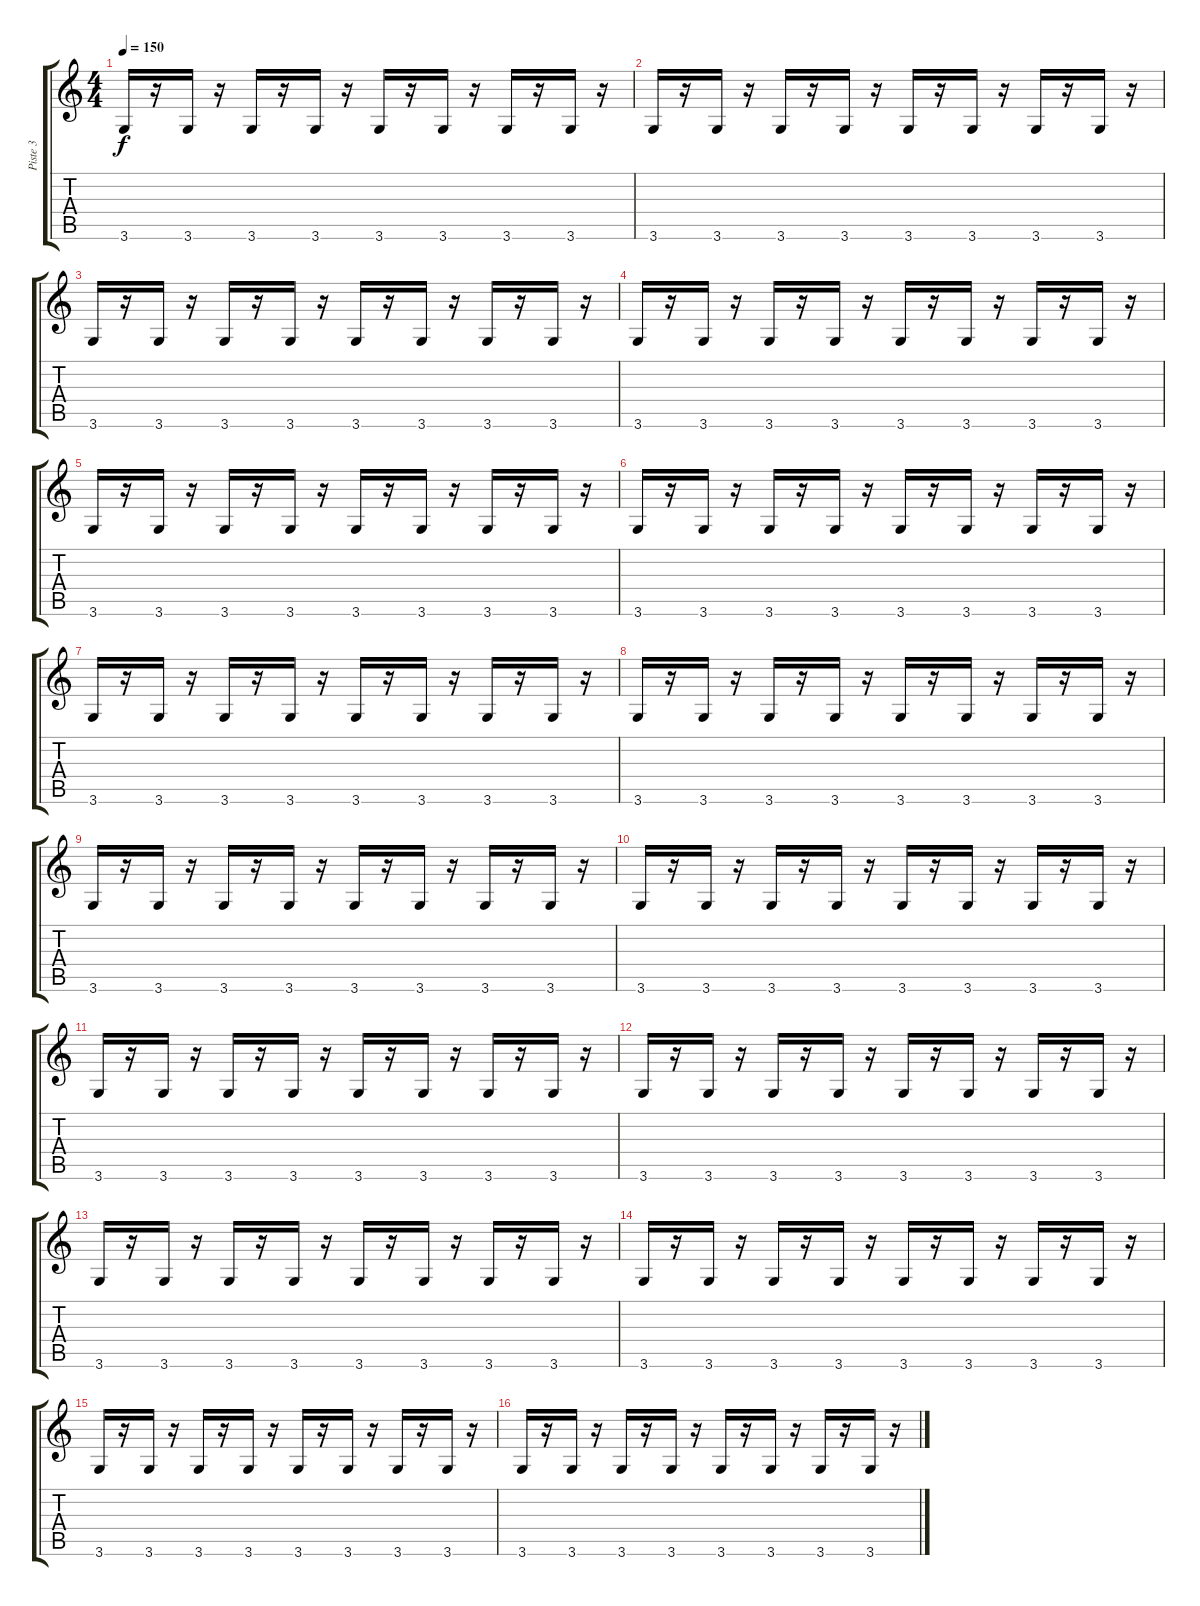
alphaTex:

\track ("Piste 3" "Piste 3") {instrument overdrivenguitar}
\staff {score tabs}
\tuning (E4 B3 G3 D3 A2 E2) {hide}
\ts (4 4)
\tempo 150
\clef g2
\ks c
3.6.16{dy f instrument overdrivenguitar} r.16 3.6.16 r.16 3.6.16 r.16 3.6.16 r.16 3.6.16 r.16 3.6.16 r.16 3.6.16 r.16 3.6.16 r.16 |
3.6.16 r.16 3.6.16 r.16 3.6.16 r.16 3.6.16 r.16 3.6.16 r.16 3.6.16 r.16 3.6.16 r.16 3.6.16 r.16 |
3.6.16 r.16 3.6.16 r.16 3.6.16 r.16 3.6.16 r.16 3.6.16 r.16 3.6.16 r.16 3.6.16 r.16 3.6.16 r.16 |
3.6.16 r.16 3.6.16 r.16 3.6.16 r.16 3.6.16 r.16 3.6.16 r.16 3.6.16 r.16 3.6.16 r.16 3.6.16 r.16 |
3.6.16 r.16 3.6.16 r.16 3.6.16 r.16 3.6.16 r.16 3.6.16 r.16 3.6.16 r.16 3.6.16 r.16 3.6.16 r.16 |
3.6.16 r.16 3.6.16 r.16 3.6.16 r.16 3.6.16 r.16 3.6.16 r.16 3.6.16 r.16 3.6.16 r.16 3.6.16 r.16 |
3.6.16 r.16 3.6.16 r.16 3.6.16 r.16 3.6.16 r.16 3.6.16 r.16 3.6.16 r.16 3.6.16 r.16 3.6.16 r.16 |
3.6.16 r.16 3.6.16 r.16 3.6.16 r.16 3.6.16 r.16 3.6.16 r.16 3.6.16 r.16 3.6.16 r.16 3.6.16 r.16 |
3.6.16 r.16 3.6.16 r.16 3.6.16 r.16 3.6.16 r.16 3.6.16 r.16 3.6.16 r.16 3.6.16 r.16 3.6.16 r.16 |
3.6.16 r.16 3.6.16 r.16 3.6.16 r.16 3.6.16 r.16 3.6.16 r.16 3.6.16 r.16 3.6.16 r.16 3.6.16 r.16 |
3.6.16 r.16 3.6.16 r.16 3.6.16 r.16 3.6.16 r.16 3.6.16 r.16 3.6.16 r.16 3.6.16 r.16 3.6.16 r.16 |
3.6.16 r.16 3.6.16 r.16 3.6.16 r.16 3.6.16 r.16 3.6.16 r.16 3.6.16 r.16 3.6.16 r.16 3.6.16 r.16 |
3.6.16 r.16 3.6.16 r.16 3.6.16 r.16 3.6.16 r.16 3.6.16 r.16 3.6.16 r.16 3.6.16 r.16 3.6.16 r.16 |
3.6.16 r.16 3.6.16 r.16 3.6.16 r.16 3.6.16 r.16 3.6.16 r.16 3.6.16 r.16 3.6.16 r.16 3.6.16 r.16 |
3.6.16 r.16 3.6.16 r.16 3.6.16 r.16 3.6.16 r.16 3.6.16 r.16 3.6.16 r.16 3.6.16 r.16 3.6.16 r.16 |
3.6.16 r.16 3.6.16 r.16 3.6.16 r.16 3.6.16 r.16 3.6.16 r.16 3.6.16 r.16 3.6.16 r.16 3.6.16 r.16
